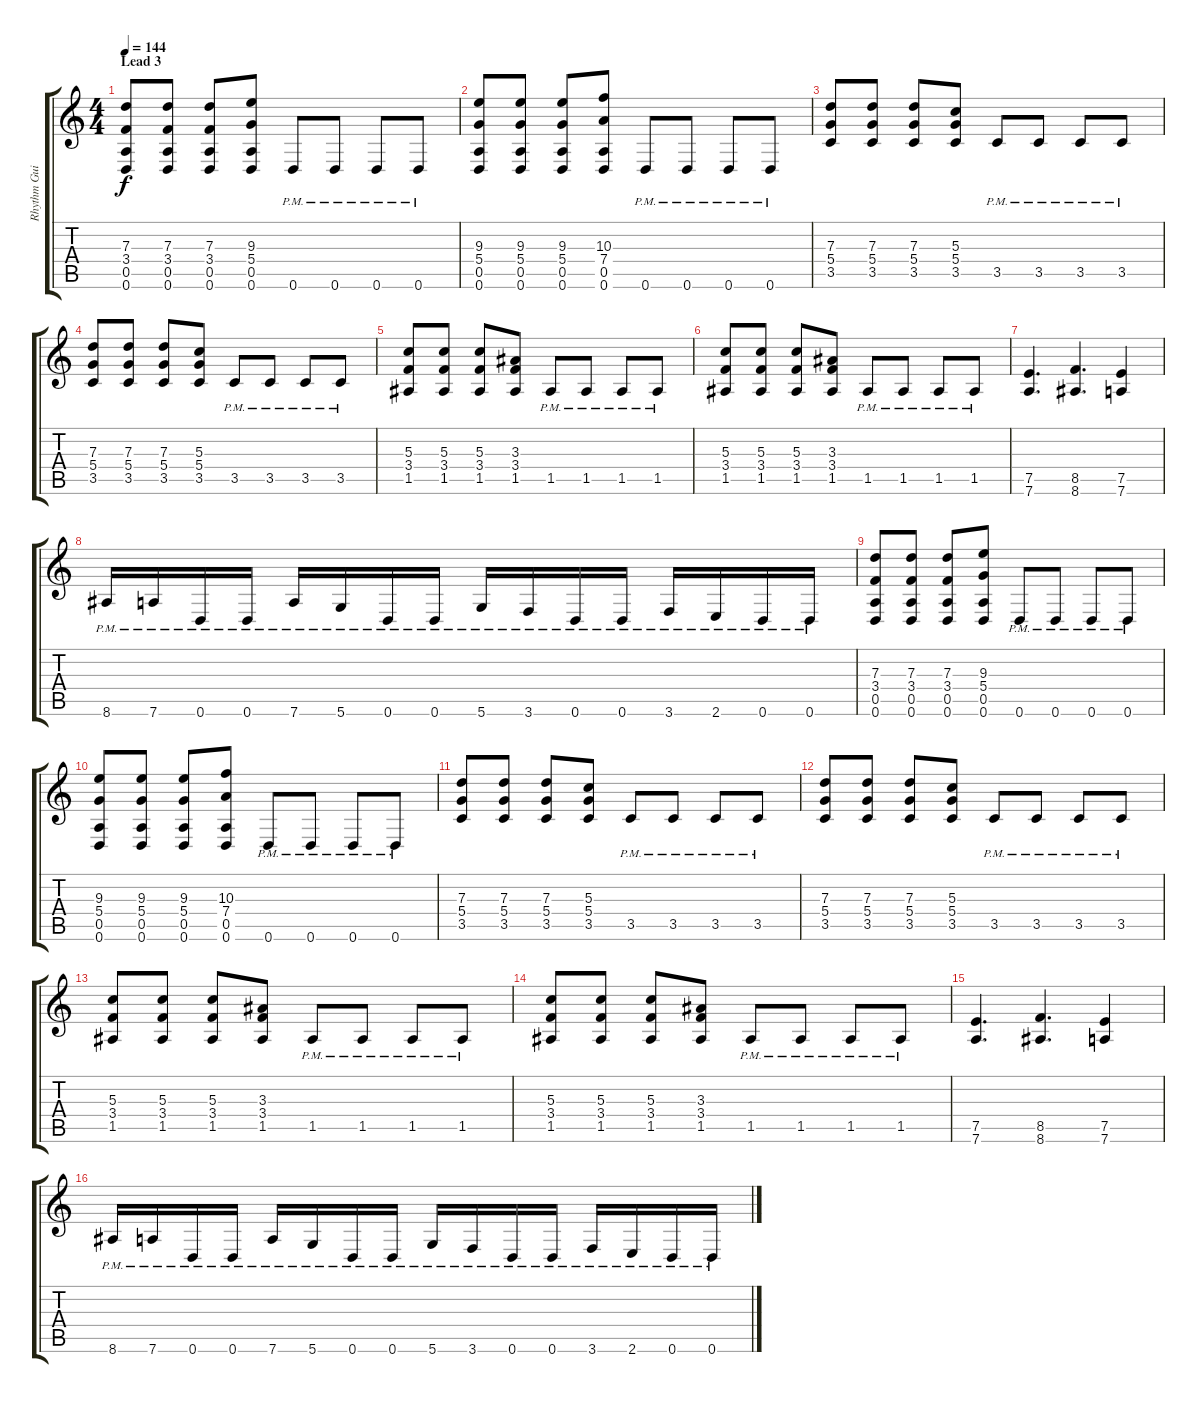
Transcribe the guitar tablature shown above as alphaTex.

\track ("Rhythm Guitar R" "Rhythm Gui") {instrument distortionguitar}
\staff {score tabs}
\tuning (E4 B3 G3 D3 A2 D2) {hide}
\ts (4 4)
\section ("" "Lead 3")
\tempo 144
\clef g2
\ks c
(7.3 3.4 0.5 0.6).8{dy f} (7.3 3.4 0.5 0.6).8 (7.3 3.4 0.5 0.6).8 (9.3 5.4 0.5 0.6).8 0.6{pm}.8 0.6{pm}.8 0.6{pm}.8 0.6{pm}.8 |
(9.3 5.4 0.5 0.6).8 (9.3 5.4 0.5 0.6).8 (9.3 5.4 0.5 0.6).8 (10.3 7.4 0.5 0.6).8 0.6{pm}.8 0.6{pm}.8 0.6{pm}.8 0.6{pm}.8 |
(7.3 5.4 3.5).8 (7.3 5.4 3.5).8 (7.3 5.4 3.5).8 (5.3 5.4 3.5).8 3.5{pm}.8 3.5{pm}.8 3.5{pm}.8 3.5{pm}.8 |
(7.3 5.4 3.5).8 (7.3 5.4 3.5).8 (7.3 5.4 3.5).8 (5.3 5.4 3.5).8 3.5{pm}.8 3.5{pm}.8 3.5{pm}.8 3.5{pm}.8 |
(5.3 3.4 1.5).8 (5.3 3.4 1.5).8 (5.3 3.4 1.5).8 (3.3 3.4 1.5).8 1.5{pm}.8 1.5{pm}.8 1.5{pm}.8 1.5{pm}.8 |
(5.3 3.4 1.5).8 (5.3 3.4 1.5).8 (5.3 3.4 1.5).8 (3.3 3.4 1.5).8 1.5{pm}.8 1.5{pm}.8 1.5{pm}.8 1.5{pm}.8 |
(7.5 7.6).4{d} (8.5 8.6).4{d} (7.5 7.6).4 |
8.6{pm}.16 7.6{pm}.16 0.6{pm}.16 0.6{pm}.16 7.6{pm}.16 5.6{pm}.16 0.6{pm}.16 0.6{pm}.16 5.6{pm}.16 3.6{pm}.16 0.6{pm}.16 0.6{pm}.16 3.6{pm}.16 2.6{pm}.16 0.6{pm}.16 0.6{pm}.16 |
(7.3 3.4 0.5 0.6).8 (7.3 3.4 0.5 0.6).8 (7.3 3.4 0.5 0.6).8 (9.3 5.4 0.5 0.6).8 0.6{pm}.8 0.6{pm}.8 0.6{pm}.8 0.6{pm}.8 |
(9.3 5.4 0.5 0.6).8 (9.3 5.4 0.5 0.6).8 (9.3 5.4 0.5 0.6).8 (10.3 7.4 0.5 0.6).8 0.6{pm}.8 0.6{pm}.8 0.6{pm}.8 0.6{pm}.8 |
(7.3 5.4 3.5).8 (7.3 5.4 3.5).8 (7.3 5.4 3.5).8 (5.3 5.4 3.5).8 3.5{pm}.8 3.5{pm}.8 3.5{pm}.8 3.5{pm}.8 |
(7.3 5.4 3.5).8 (7.3 5.4 3.5).8 (7.3 5.4 3.5).8 (5.3 5.4 3.5).8 3.5{pm}.8 3.5{pm}.8 3.5{pm}.8 3.5{pm}.8 |
(5.3 3.4 1.5).8 (5.3 3.4 1.5).8 (5.3 3.4 1.5).8 (3.3 3.4 1.5).8 1.5{pm}.8 1.5{pm}.8 1.5{pm}.8 1.5{pm}.8 |
(5.3 3.4 1.5).8 (5.3 3.4 1.5).8 (5.3 3.4 1.5).8 (3.3 3.4 1.5).8 1.5{pm}.8 1.5{pm}.8 1.5{pm}.8 1.5{pm}.8 |
(7.5 7.6).4{d} (8.5 8.6).4{d} (7.5 7.6).4 |
8.6{pm}.16 7.6{pm}.16 0.6{pm}.16 0.6{pm}.16 7.6{pm}.16 5.6{pm}.16 0.6{pm}.16 0.6{pm}.16 5.6{pm}.16 3.6{pm}.16 0.6{pm}.16 0.6{pm}.16 3.6{pm}.16 2.6{pm}.16 0.6{pm}.16 0.6{pm}.16
